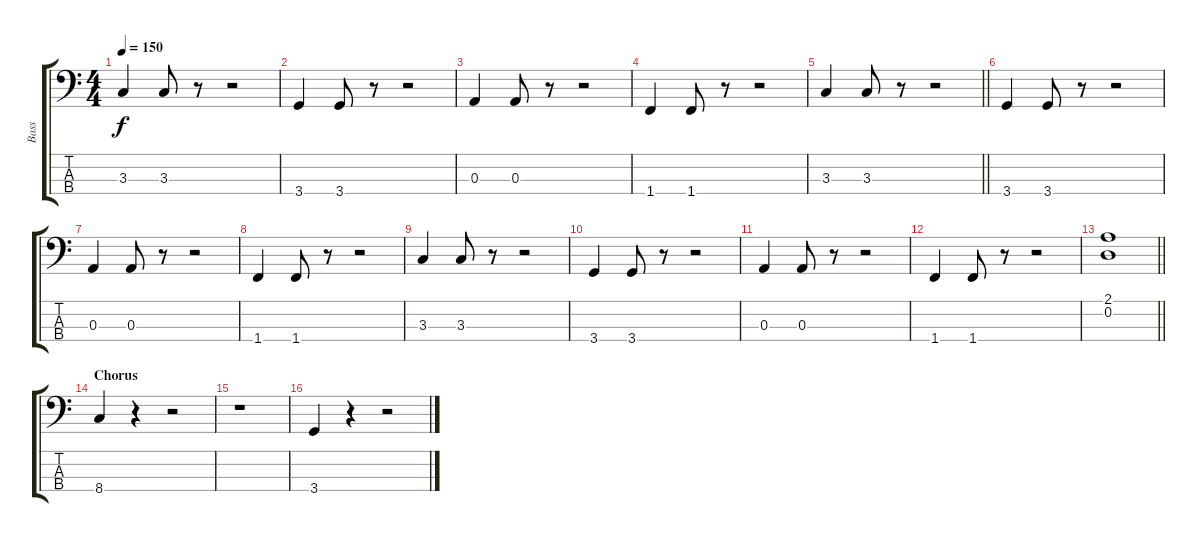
\track ("Bass" "Bass") {instrument electricbassfinger}
\staff {score tabs}
\tuning (G2 D2 A1 E1) {hide}
\ts (4 4)
\tempo 150
\clef f4
\ks c
3.3.4{dy f} 3.3.8 r.8 r.2 |
3.4.4 3.4.8 r.8 r.2 |
0.3.4 0.3.8 r.8 r.2 |
1.4.4 1.4.8 r.8 r.2 |
\barLineRight lightlight
3.3.4 3.3.8 r.8 r.2 |
3.4.4 3.4.8 r.8 r.2 |
0.3.4 0.3.8 r.8 r.2 |
1.4.4 1.4.8 r.8 r.2 |
3.3.4 3.3.8 r.8 r.2 |
3.4.4 3.4.8 r.8 r.2 |
0.3.4 0.3.8 r.8 r.2 |
1.4.4 1.4.8 r.8 r.2 |
\barLineRight lightlight
(2.1 0.2).1 |
\section ("" "Chorus")
8.4.4 r.4 r.2 |
r.1 |
3.4.4 r.4 r.2
